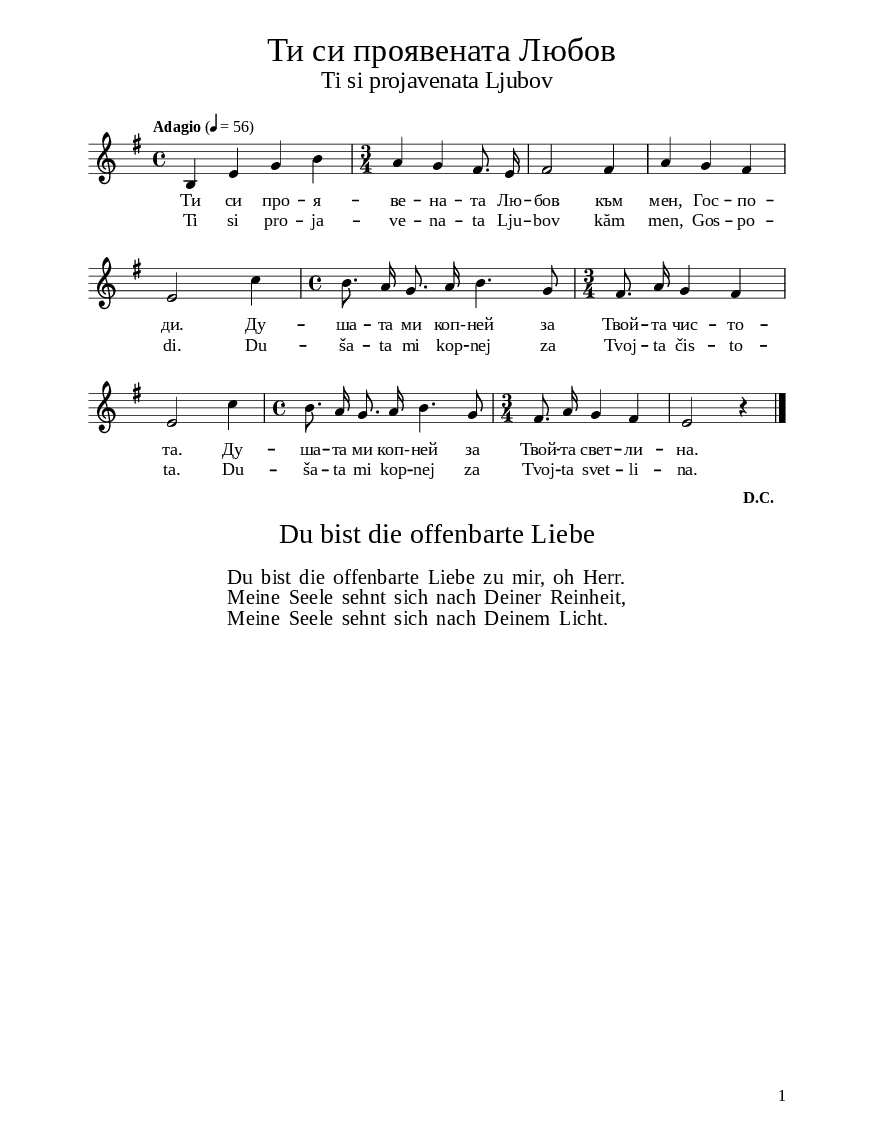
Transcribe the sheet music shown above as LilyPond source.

\version "2.24.2"

% include paper part and global functions
\include "include/globals.ily"

\bookpart {
  \label #'ref055_2
  \tocItem \markup "Ти си проявената Любов – Ti si projavenata Ljubov"
  \include "include/bookpart-paper.ily"
  \score {
    \include "include/score-layout.ily"

    \new Voice \absolute  {
      \clef treble
      \key e \minor
      \time 4/4
      \tempoFunc "Adagio" 4 "56"
      \autoBeamOff
      b4 e' g' b' | \time 3/4  a'4 g' fis'8. e'16 |
       fis'2 fis'4 |
       
        a'4 g' fis' \break | 
        
        e'2 c''4 | 
       
      \time 4/4  b'8. a'16 g'8. a'16 b'4. g'8   | 
       \time 3/4  fis'8. a'16 g'4 fis' \break|  e'2 c''4   |
       
        \time 4/4  b'8. a'16 g'8. a'16 b'4. g'8 | \time 3/4  fis'8. a'16 g'4 fis' | e'2 r4 \bar "|."
    }

    \addlyrics {
      Ти си про -- я -- ве -- на -- та Лю -- бов към мен, Гос -- по --
      ди. Ду -- ша -- та ми "коп-" -- ней за Твой -- та чис -- то --
      та. Ду -- ша -- та ми "коп-" -- ней за Твой -- та свет -- ли -- на.
    }

   \addlyrics {
      Ti si pro -- ja -- ve -- na -- ta Lju -- bov kăm men, Gos -- po --
      di. Du -- ša -- ta mi kop -- nej za Tvoj -- ta čis -- to --
      ta. Du -- ša -- ta mi kop -- nej za Tvoj -- ta svet -- li -- na.
    }

    \header {
      title = \titleFunc " Ти си проявената Любов" "Ti si projavenata Ljubov"
    }

    \midi{}

  } % score
  \markup \dc-one "D.C."



  % include foreign translation(s) of the song
  \version "2.24.3"

\markup \fill-line { \fontsize #deTitleFontSize "Du bist die offenbarte Liebe" }
\markup \null
\markup \null
\markup \fontsize #deCoupletFontSize {
  \hspace #12
  \override #`(baseline-skip . ,deCoupletBaselineSkip)

  \column {

    \line { " "Du bist die offenbarte Liebe zu mir, oh Herr.}
    \line { " "Meine Seele sehnt sich nach Deiner Reinheit,}
    \line { " "Meine Seele sehnt sich nach Deinem Licht.}



  }

}


} % bookpart
